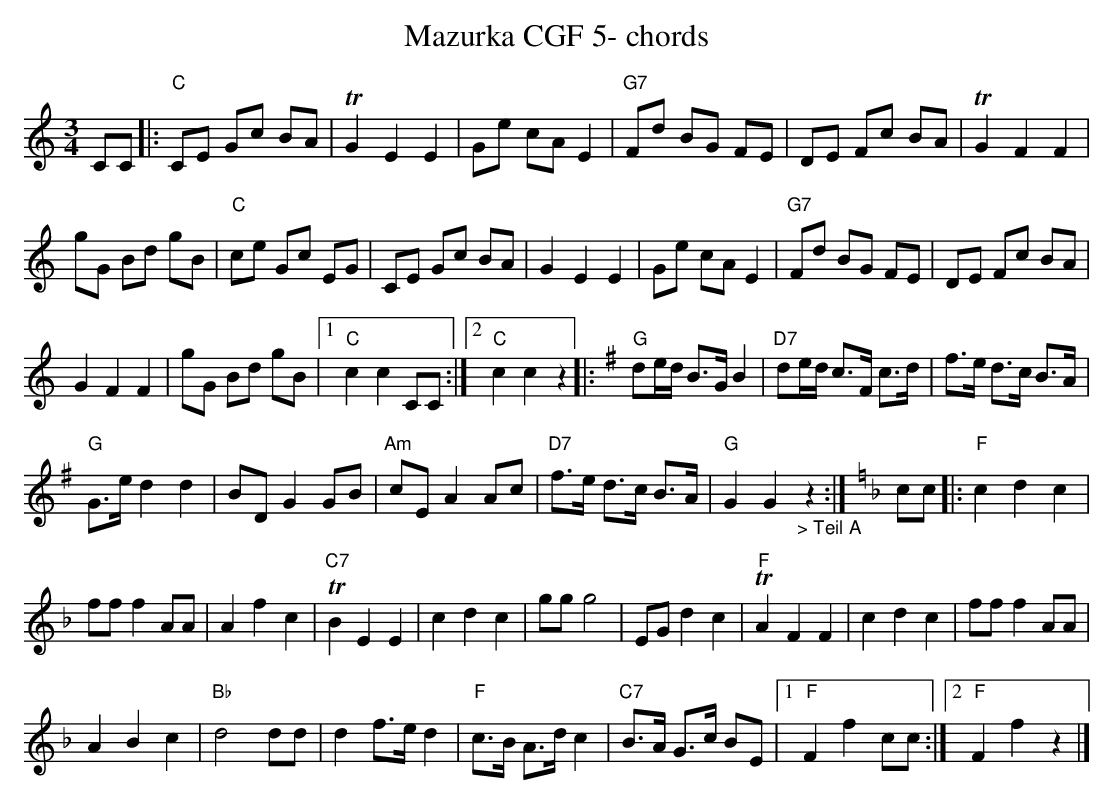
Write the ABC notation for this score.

X:1
T:Mazurka CGF 5- chords
M:3/4
L:1/8
K:Cmaj%%MIDI gchordon
CC |: "C"CE Gc BA | TG2E2E2 | Ge cA E2 | "G7"Fd BG FE | DE Fc BA | TG2F2F2 |
gG Bd gB | "C"ce Gc EG | CE Gc BA | G2E2E2 | Ge cAE2 | "G7"Fd BG FE | DE Fc BA |
G2F2F2 | gG Bd gB |1 "C"c2c2CC :|2 "C"c2c2z2 |: [K:Gmaj] "G"de/2d/2 B>G B2 | "D7"de/2d/2 c>F c>d | f>e d>c B>A |
"G"G>e d2d2 | BDG2GB | "Am"cEA2Ac | "D7"f>e d>c B>A | "G"G2G2"_> Teil A"z2 :| [K:Fmaj] cc |: "F"c2d2c2 |
fff2AA | A2f2c2 | "C7"TB2E2E2 | c2d2c2 | ggg4 | EG d2c2 | "F"TA2F2F2 | c2d2c2 | fff2AA |
A2B2c2 | "Bb"d4dd | d2f>ed2 | "F"c>B A>dc2 | "C7"B>A G>c BE |1 "F"F2f2cc :|2 "F"F2f2z2 |]
